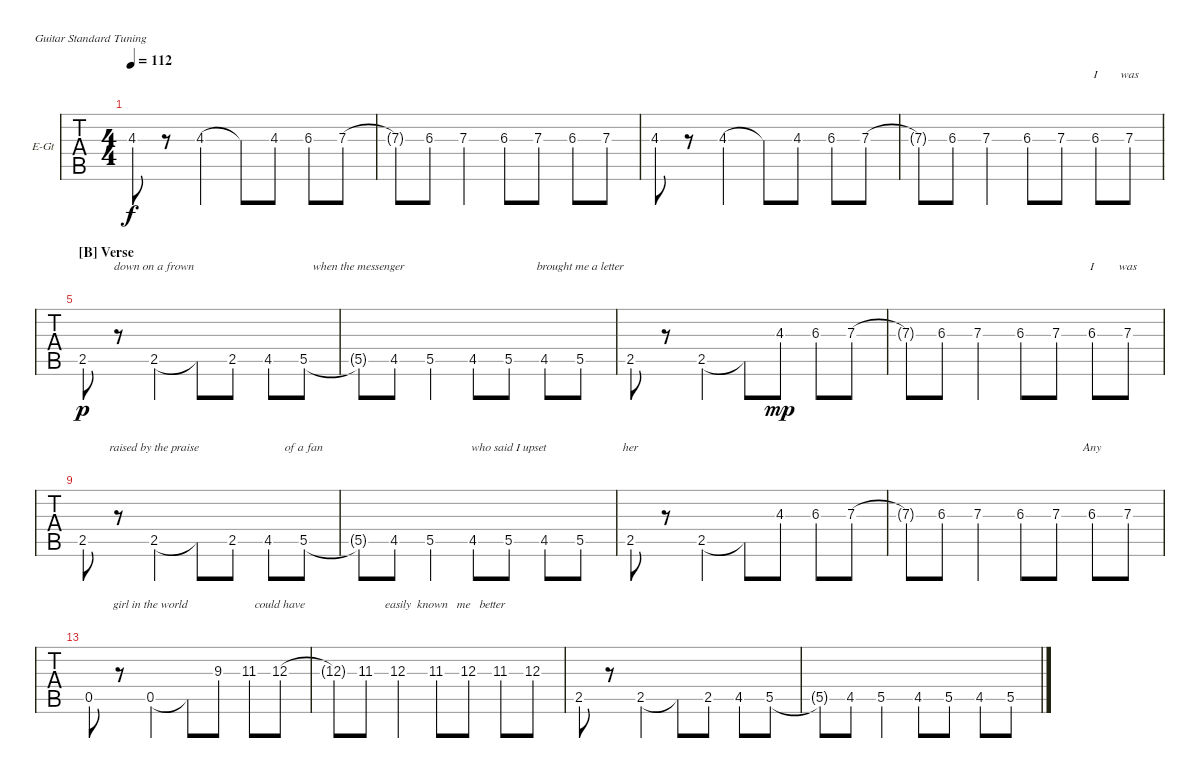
\bracketExtendMode nobrackets
\firstSystemTrackNameOrientation horizontal
\otherSystemsTrackNameOrientation horizontal
\defaultBarNumberDisplay FirstOfSystem
\track ("Guitar" "E-Gt") {instrument distortionguitar}
\staff {tabs}
\tuning (E4 B3 G3 D3 A2 E2)
\ts (4 4)
\tempo 112
\clef g2
\ks c
4.3.8{lyrics (0 "") lyrics (1 "") lyrics (2 "") lyrics (3 "") lyrics (4 "") dy f} r.8 4.3.4{lyrics (0 "") lyrics (1 "") lyrics (2 "") lyrics (3 "") lyrics (4 "")} 4.3{t}.8{lyrics (0 "") lyrics (1 "") lyrics (2 "") lyrics (3 "") lyrics (4 "")} 4.3.8{lyrics (0 "") lyrics (1 "") lyrics (2 "") lyrics (3 "") lyrics (4 "")} 6.3.8{lyrics (0 "") lyrics (1 "") lyrics (2 "") lyrics (3 "") lyrics (4 "")} 7.3.8{lyrics (0 "") lyrics (1 "") lyrics (2 "") lyrics (3 "") lyrics (4 "")} |
7.3{t}.8{lyrics (0 "") lyrics (1 "") lyrics (2 "") lyrics (3 "") lyrics (4 "")} 6.3.8{lyrics (0 "") lyrics (1 "") lyrics (2 "") lyrics (3 "") lyrics (4 "")} 7.3.4{lyrics (0 "") lyrics (1 "") lyrics (2 "") lyrics (3 "") lyrics (4 "")} 6.3{st}.8{lyrics (0 "") lyrics (1 "") lyrics (2 "") lyrics (3 "") lyrics (4 "")} 7.3{st}.8{lyrics (0 "") lyrics (1 "") lyrics (2 "") lyrics (3 "") lyrics (4 "")} 6.3{st}.8{lyrics (0 "") lyrics (1 "") lyrics (2 "") lyrics (3 "") lyrics (4 "")} 7.3.8{lyrics (0 "") lyrics (1 "") lyrics (2 "") lyrics (3 "") lyrics (4 "")} |
4.3.8{lyrics (0 "") lyrics (1 "") lyrics (2 "") lyrics (3 "") lyrics (4 "")} r.8 4.3.4{lyrics (0 "") lyrics (1 "") lyrics (2 "") lyrics (3 "") lyrics (4 "")} 4.3{t}.8{lyrics (0 "") lyrics (1 "") lyrics (2 "") lyrics (3 "") lyrics (4 "")} 4.3.8{lyrics (0 "") lyrics (1 "") lyrics (2 "") lyrics (3 "") lyrics (4 "")} 6.3.8{lyrics (0 "") lyrics (1 "") lyrics (2 "") lyrics (3 "") lyrics (4 "")} 7.3.8{lyrics (0 "") lyrics (1 "") lyrics (2 "") lyrics (3 "") lyrics (4 "")} |
7.3{t}.8{lyrics (0 "") lyrics (1 "") lyrics (2 "") lyrics (3 "") lyrics (4 "")} 6.3.8{lyrics (0 "") lyrics (1 "") lyrics (2 "") lyrics (3 "") lyrics (4 "")} 7.3.4{lyrics (0 "") lyrics (1 "") lyrics (2 "") lyrics (3 "") lyrics (4 "")} 6.3{st}.8{lyrics (0 "") lyrics (1 "") lyrics (2 "") lyrics (3 "") lyrics (4 "")} 7.3{st}.8{lyrics (0 "") lyrics (1 "") lyrics (2 "") lyrics (3 "") lyrics (4 "")} 6.3{st}.8{lyrics (0 "I") lyrics (1 "") lyrics (2 "") lyrics (3 "") lyrics (4 "")} 7.3.8{lyrics (0 "was") lyrics (1 "") lyrics (2 "") lyrics (3 "") lyrics (4 "")} |
\section ("B" "Verse")
2.5.8{lyrics (0 "") lyrics (1 "") lyrics (2 "") lyrics (3 "") lyrics (4 "") dy p} r.8 2.5.4{lyrics (0 "down on a frown") lyrics (1 "") lyrics (2 "") lyrics (3 "") lyrics (4 "")} 2.5{t}.8{lyrics (0 "") lyrics (1 "") lyrics (2 "") lyrics (3 "") lyrics (4 "")} 2.5.8{lyrics (0 "") lyrics (1 "") lyrics (2 "") lyrics (3 "") lyrics (4 "")} 4.5.8{lyrics (0 "") lyrics (1 "") lyrics (2 "") lyrics (3 "") lyrics (4 "")} 5.5.8{lyrics (0 "") lyrics (1 "") lyrics (2 "") lyrics (3 "") lyrics (4 "")} |
5.5{t}.8{lyrics (0 "when the messenger") lyrics (1 "") lyrics (2 "") lyrics (3 "") lyrics (4 "")} 4.5.8{lyrics (0 "") lyrics (1 "") lyrics (2 "") lyrics (3 "") lyrics (4 "")} 5.5.4{lyrics (0 "") lyrics (1 "") lyrics (2 "") lyrics (3 "") lyrics (4 "")} 4.5{st}.8{lyrics (0 "") lyrics (1 "") lyrics (2 "") lyrics (3 "") lyrics (4 "")} 5.5{st}.8{lyrics (0 "") lyrics (1 "") lyrics (2 "") lyrics (3 "") lyrics (4 "")} 4.5{st}.8{lyrics (0 "") lyrics (1 "") lyrics (2 "") lyrics (3 "") lyrics (4 "")} 5.5.8{lyrics (0 "brought me a letter") lyrics (1 "") lyrics (2 "") lyrics (3 "") lyrics (4 "")} |
2.5.8{lyrics (0 "") lyrics (1 "") lyrics (2 "") lyrics (3 "") lyrics (4 "")} r.8 2.5.4{lyrics (0 "") lyrics (1 "") lyrics (2 "") lyrics (3 "") lyrics (4 "")} 2.5{t}.8{lyrics (0 "") lyrics (1 "") lyrics (2 "") lyrics (3 "") lyrics (4 "")} 4.3.8{lyrics (0 "") lyrics (1 "") lyrics (2 "") lyrics (3 "") lyrics (4 "") dy mp} 6.3.8{lyrics (0 "") lyrics (1 "") lyrics (2 "") lyrics (3 "") lyrics (4 "")} 7.3.8{lyrics (0 "") lyrics (1 "") lyrics (2 "") lyrics (3 "") lyrics (4 "")} |
7.3{t}.8{lyrics (0 "") lyrics (1 "") lyrics (2 "") lyrics (3 "") lyrics (4 "")} 6.3.8{lyrics (0 "") lyrics (1 "") lyrics (2 "") lyrics (3 "") lyrics (4 "")} 7.3.4{lyrics (0 "") lyrics (1 "") lyrics (2 "") lyrics (3 "") lyrics (4 "")} 6.3{st}.8{lyrics (0 "") lyrics (1 "") lyrics (2 "") lyrics (3 "") lyrics (4 "")} 7.3{st}.8{lyrics (0 "") lyrics (1 "") lyrics (2 "") lyrics (3 "") lyrics (4 "")} 6.3{st}.8{lyrics (0 "I") lyrics (1 "") lyrics (2 "") lyrics (3 "") lyrics (4 "")} 7.3.8{lyrics (0 "was") lyrics (1 "") lyrics (2 "") lyrics (3 "") lyrics (4 "")} |
2.5.8{lyrics (0 "") lyrics (1 "") lyrics (2 "") lyrics (3 "") lyrics (4 "")} r.8 2.5.4{lyrics (0 "raised by the praise") lyrics (1 "") lyrics (2 "") lyrics (3 "") lyrics (4 "")} 2.5{t}.8{lyrics (0 "") lyrics (1 "") lyrics (2 "") lyrics (3 "") lyrics (4 "")} 2.5.8{lyrics (0 "") lyrics (1 "") lyrics (2 "") lyrics (3 "") lyrics (4 "")} 4.5.8{lyrics (0 "") lyrics (1 "") lyrics (2 "") lyrics (3 "") lyrics (4 "")} 5.5.8{lyrics (0 "of a fan") lyrics (1 "") lyrics (2 "") lyrics (3 "") lyrics (4 "")} |
5.5{t}.8{lyrics (0 "") lyrics (1 "") lyrics (2 "") lyrics (3 "") lyrics (4 "")} 4.5.8{lyrics (0 "") lyrics (1 "") lyrics (2 "") lyrics (3 "") lyrics (4 "")} 5.5.4{lyrics (0 "") lyrics (1 "") lyrics (2 "") lyrics (3 "") lyrics (4 "")} 4.5{st}.8{lyrics (0 "") lyrics (1 "") lyrics (2 "") lyrics (3 "") lyrics (4 "")} 5.5{st}.8{lyrics (0 "who said I upset") lyrics (1 "") lyrics (2 "") lyrics (3 "") lyrics (4 "")} 4.5{st}.8{lyrics (0 "") lyrics (1 "") lyrics (2 "") lyrics (3 "") lyrics (4 "")} 5.5.8{lyrics (0 "") lyrics (1 "") lyrics (2 "") lyrics (3 "") lyrics (4 "")} |
2.5.8{lyrics (0 "her") lyrics (1 "") lyrics (2 "") lyrics (3 "") lyrics (4 "")} r.8 2.5.4{lyrics (0 "") lyrics (1 "") lyrics (2 "") lyrics (3 "") lyrics (4 "")} 2.5{t}.8{lyrics (0 "") lyrics (1 "") lyrics (2 "") lyrics (3 "") lyrics (4 "")} 4.3.8{lyrics (0 "") lyrics (1 "") lyrics (2 "") lyrics (3 "") lyrics (4 "")} 6.3.8{lyrics (0 "") lyrics (1 "") lyrics (2 "") lyrics (3 "") lyrics (4 "")} 7.3.8{lyrics (0 "") lyrics (1 "") lyrics (2 "") lyrics (3 "") lyrics (4 "")} |
7.3{t}.8{lyrics (0 "") lyrics (1 "") lyrics (2 "") lyrics (3 "") lyrics (4 "")} 6.3.8{lyrics (0 "") lyrics (1 "") lyrics (2 "") lyrics (3 "") lyrics (4 "")} 7.3.4{lyrics (0 "") lyrics (1 "") lyrics (2 "") lyrics (3 "") lyrics (4 "")} 6.3{st}.8{lyrics (0 "") lyrics (1 "") lyrics (2 "") lyrics (3 "") lyrics (4 "")} 7.3{st}.8{lyrics (0 "") lyrics (1 "") lyrics (2 "") lyrics (3 "") lyrics (4 "")} 6.3{st}.8{lyrics (0 "Any") lyrics (1 "") lyrics (2 "") lyrics (3 "") lyrics (4 "")} 7.3.8{lyrics (0 "") lyrics (1 "") lyrics (2 "") lyrics (3 "") lyrics (4 "")} |
0.5.8{lyrics (0 "") lyrics (1 "") lyrics (2 "") lyrics (3 "") lyrics (4 "")} r.8 0.5.4{lyrics (0 "girl in the world      ") lyrics (1 "") lyrics (2 "") lyrics (3 "") lyrics (4 "")} 0.5{t}.8{lyrics (0 "") lyrics (1 "") lyrics (2 "") lyrics (3 "") lyrics (4 "")} 9.3.8{lyrics (0 "") lyrics (1 "") lyrics (2 "") lyrics (3 "") lyrics (4 "")} 11.3.8{lyrics (0 "") lyrics (1 "") lyrics (2 "") lyrics (3 "") lyrics (4 "")} 12.3.8{lyrics (0 "could have") lyrics (1 "") lyrics (2 "") lyrics (3 "") lyrics (4 "")} |
12.3{t}.8{lyrics (0 "") lyrics (1 "") lyrics (2 "") lyrics (3 "") lyrics (4 "")} 11.3.8{lyrics (0 "") lyrics (1 "") lyrics (2 "") lyrics (3 "") lyrics (4 "")} 12.3.4{lyrics (0 "") lyrics (1 "") lyrics (2 "") lyrics (3 "") lyrics (4 "")} 11.3{st}.8{lyrics (0 "      easily  known   me   better") lyrics (1 "") lyrics (2 "") lyrics (3 "") lyrics (4 "")} 12.3{st}.8{lyrics (0 "") lyrics (1 "") lyrics (2 "") lyrics (3 "") lyrics (4 "")} 11.3{st}.8{lyrics (0 "") lyrics (1 "") lyrics (2 "") lyrics (3 "") lyrics (4 "")} 12.3.8{lyrics (0 "") lyrics (1 "") lyrics (2 "") lyrics (3 "") lyrics (4 "")} |
2.5.8{lyrics (0 "") lyrics (1 "") lyrics (2 "") lyrics (3 "") lyrics (4 "")} r.8 2.5.4{lyrics (0 "") lyrics (1 "") lyrics (2 "") lyrics (3 "") lyrics (4 "")} 2.5{t}.8{lyrics (0 "") lyrics (1 "") lyrics (2 "") lyrics (3 "") lyrics (4 "")} 2.5.8{lyrics (0 "") lyrics (1 "") lyrics (2 "") lyrics (3 "") lyrics (4 "")} 4.5.8{lyrics (0 "") lyrics (1 "") lyrics (2 "") lyrics (3 "") lyrics (4 "")} 5.5.8{lyrics (0 "") lyrics (1 "") lyrics (2 "") lyrics (3 "") lyrics (4 "")} |
5.5{t}.8{lyrics (0 "") lyrics (1 "") lyrics (2 "") lyrics (3 "") lyrics (4 "")} 4.5.8{lyrics (0 "") lyrics (1 "") lyrics (2 "") lyrics (3 "") lyrics (4 "")} 5.5.4{lyrics (0 "") lyrics (1 "") lyrics (2 "") lyrics (3 "") lyrics (4 "")} 4.5{st}.8{lyrics (0 "") lyrics (1 "") lyrics (2 "") lyrics (3 "") lyrics (4 "")} 5.5{st}.8{lyrics (0 "") lyrics (1 "") lyrics (2 "") lyrics (3 "") lyrics (4 "")} 4.5{st}.8{lyrics (0 "") lyrics (1 "") lyrics (2 "") lyrics (3 "") lyrics (4 "")} 5.5.8{lyrics (0 "") lyrics (1 "") lyrics (2 "") lyrics (3 "") lyrics (4 "")}
